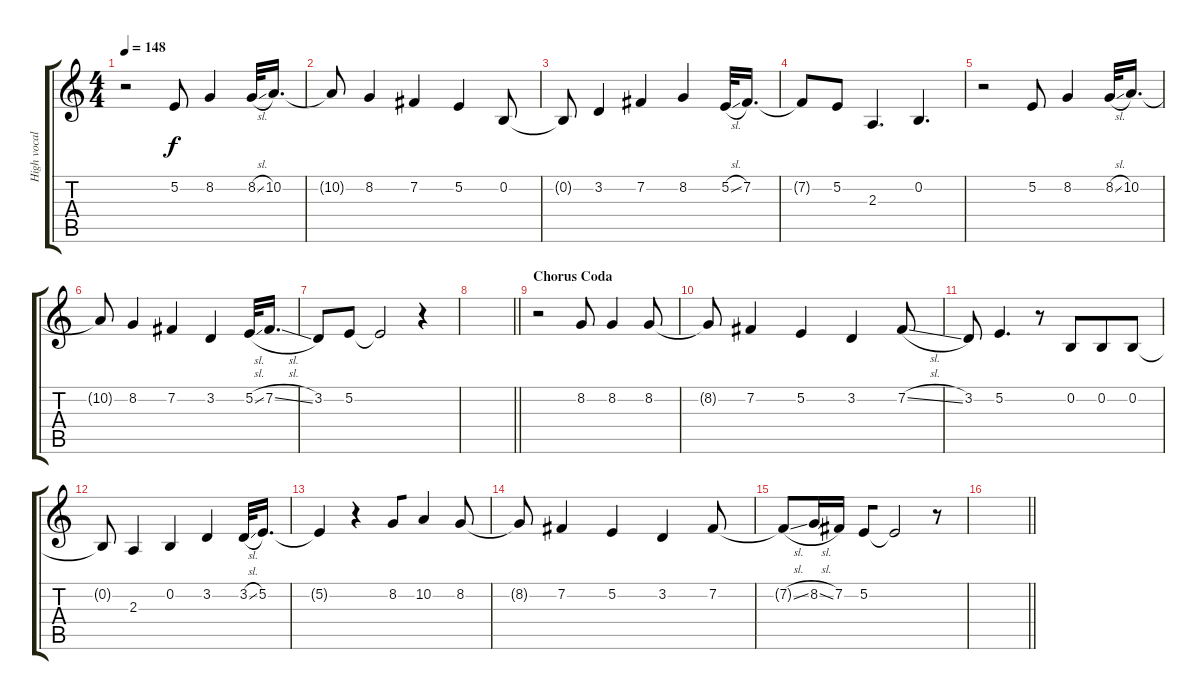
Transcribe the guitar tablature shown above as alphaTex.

\track ("High vocals" "High vocal") {instrument flute bank 255}
\staff {score tabs}
\tuning (E4 B3 G3 D3 A2 E2) {hide}
\ts (4 4)
\tempo 148
\clef g2
\ks c
r.2{dy f} 5.2.8 8.2.4 8.2{sl}.32{beam merge} 10.2.16{d} |
10.2{t}.8 8.2.4 7.2.4 5.2.4 0.2.8 |
0.2{t}.8 3.2.4{beam merge} 7.2.4 8.2.4{beam merge} 5.2{sl}.32 7.2.16{d} |
7.2{t}.8 5.2.8 2.3.4{d} 0.2.4{d} |
r.2 5.2.8 8.2.4 8.2{sl}.32{beam merge} 10.2.16{d} |
10.2{t}.8 8.2.4 7.2.4 3.2.4 5.2{sl}.32 7.2{sl}.16{d} |
3.2.8{beam merge} 5.2.8 5.2{t}.2 r.4 |
\barLineRight lightlight
|
\section ("" "Chorus Coda")
r.2 8.2.8 8.2.4 8.2.8 |
8.2{t}.8 7.2.4 5.2.4 3.2.4 7.2{sl}.8 |
3.2.8 5.2.4{d} r.8 0.2.8{beam merge} 0.2.8 0.2.8 |
0.2{t}.8 2.3.4 0.2.4 3.2.4 3.2{sl}.32 5.2.16{d} |
5.2{t}.4 r.4 8.2.8{beam merge} 10.2.4 8.2.8 |
8.2{t}.8 7.2.4 5.2.4 3.2.4 7.2.8 |
7.2{sl t}.8 8.2{sl}.16{beam merge} 7.2.16 5.2.8{beam merge} 5.2{t}.2 r.8 |
\barLineRight lightlight
